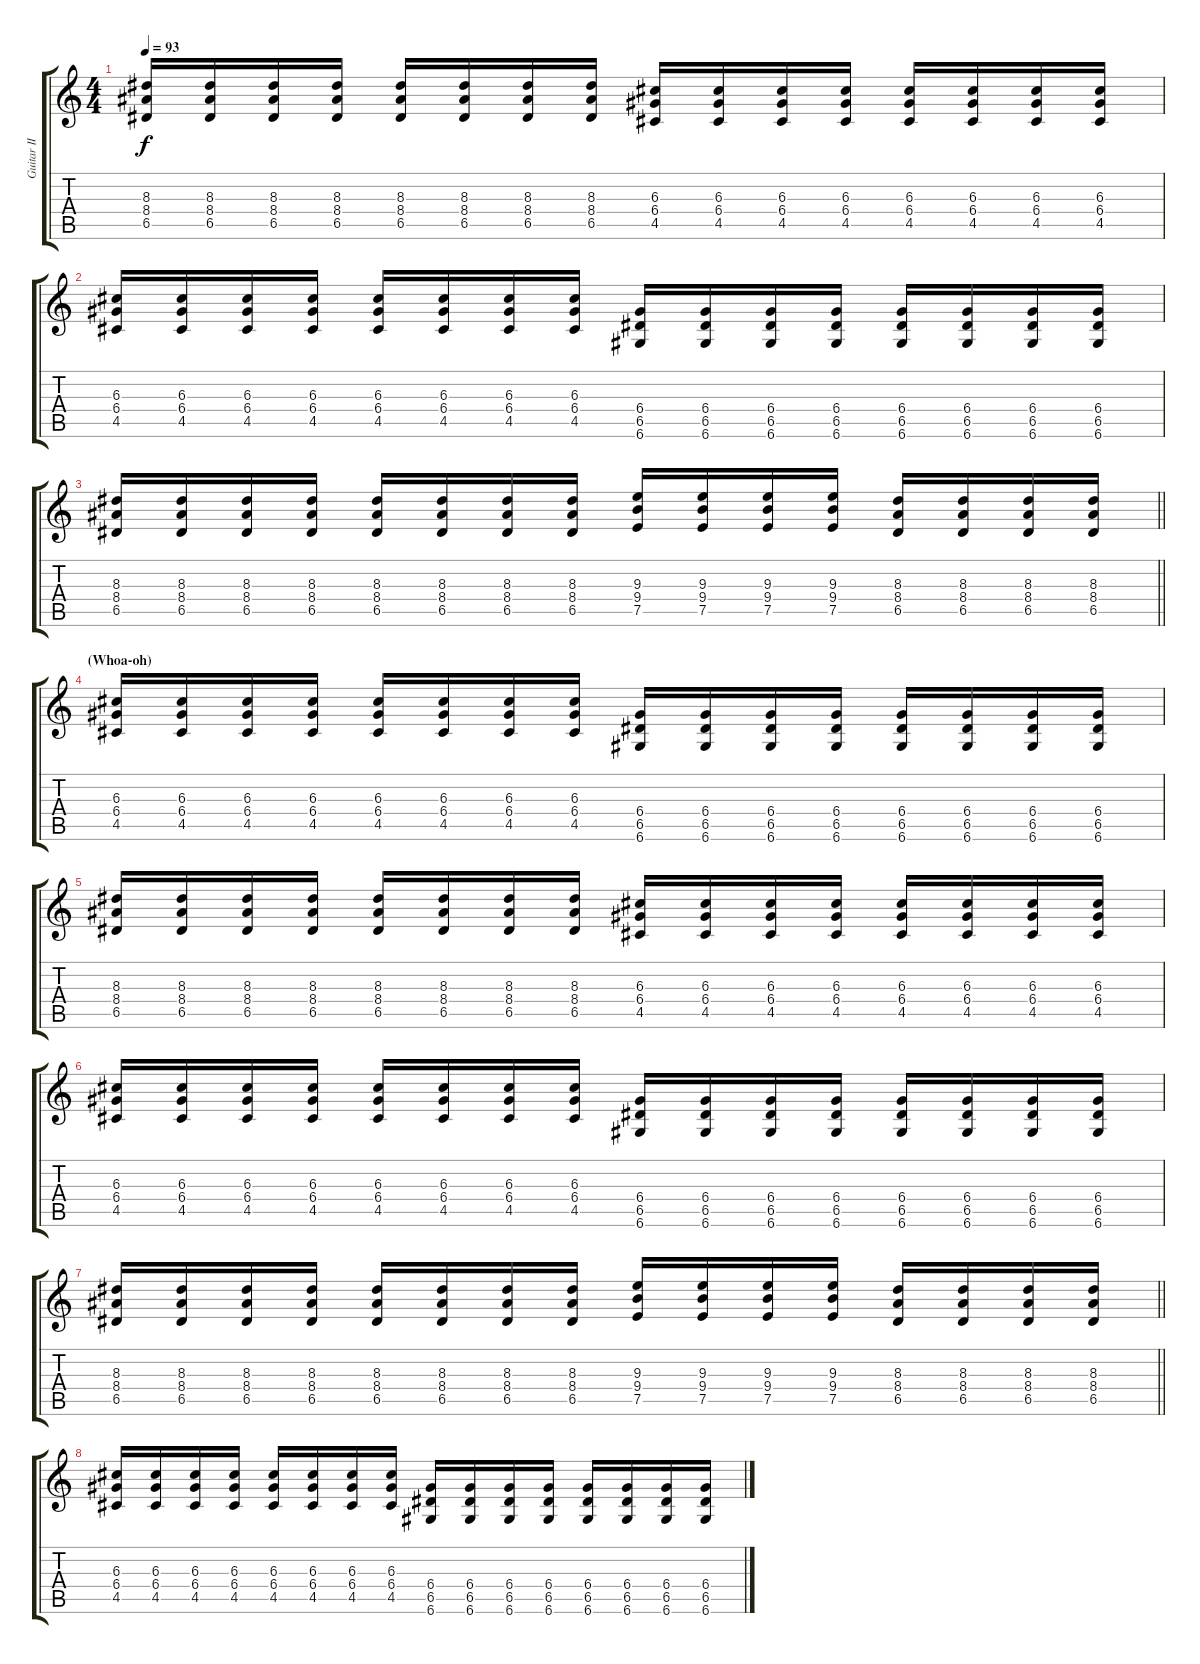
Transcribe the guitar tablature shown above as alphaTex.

\track ("Guitar II" "Guitar II") {instrument overdrivenguitar}
\staff {score tabs}
\tuning (E4 B3 G3 D3 A2 D2) {hide}
\ts (4 4)
\tempo 93
\clef g2
\ks c
(8.3 8.4 6.5).16{dy f} (8.3 8.4 6.5).16 (8.3 8.4 6.5).16 (8.3 8.4 6.5).16 (8.3 8.4 6.5).16 (8.3 8.4 6.5).16 (8.3 8.4 6.5).16 (8.3 8.4 6.5).16 (6.3 6.4 4.5).16 (6.3 6.4 4.5).16 (6.3 6.4 4.5).16 (6.3 6.4 4.5).16 (6.3 6.4 4.5).16 (6.3 6.4 4.5).16 (6.3 6.4 4.5).16 (6.3 6.4 4.5).16 |
(6.3 6.4 4.5).16 (6.3 6.4 4.5).16 (6.3 6.4 4.5).16 (6.3 6.4 4.5).16 (6.3 6.4 4.5).16 (6.3 6.4 4.5).16 (6.3 6.4 4.5).16 (6.3 6.4 4.5).16 (6.4 6.5 6.6).16 (6.4 6.5 6.6).16 (6.4 6.5 6.6).16 (6.4 6.5 6.6).16 (6.4 6.5 6.6).16 (6.4 6.5 6.6).16 (6.4 6.5 6.6).16 (6.4 6.5 6.6).16 |
\barLineRight lightlight
(8.3 8.4 6.5).16 (8.3 8.4 6.5).16 (8.3 8.4 6.5).16 (8.3 8.4 6.5).16 (8.3 8.4 6.5).16 (8.3 8.4 6.5).16 (8.3 8.4 6.5).16 (8.3 8.4 6.5).16 (9.3 9.4 7.5).16 (9.3 9.4 7.5).16 (9.3 9.4 7.5).16 (9.3 9.4 7.5).16 (8.3 8.4 6.5).16 (8.3 8.4 6.5).16 (8.3 8.4 6.5).16 (8.3 8.4 6.5).16 |
\section ("" "(Whoa-oh)")
(6.3 6.4 4.5).16 (6.3 6.4 4.5).16 (6.3 6.4 4.5).16 (6.3 6.4 4.5).16 (6.3 6.4 4.5).16 (6.3 6.4 4.5).16 (6.3 6.4 4.5).16 (6.3 6.4 4.5).16 (6.4 6.5 6.6).16 (6.4 6.5 6.6).16 (6.4 6.5 6.6).16 (6.4 6.5 6.6).16 (6.4 6.5 6.6).16 (6.4 6.5 6.6).16 (6.4 6.5 6.6).16 (6.4 6.5 6.6).16 |
(8.3 8.4 6.5).16 (8.3 8.4 6.5).16 (8.3 8.4 6.5).16 (8.3 8.4 6.5).16 (8.3 8.4 6.5).16 (8.3 8.4 6.5).16 (8.3 8.4 6.5).16 (8.3 8.4 6.5).16 (6.3 6.4 4.5).16 (6.3 6.4 4.5).16 (6.3 6.4 4.5).16 (6.3 6.4 4.5).16 (6.3 6.4 4.5).16 (6.3 6.4 4.5).16 (6.3 6.4 4.5).16 (6.3 6.4 4.5).16 |
(6.3 6.4 4.5).16 (6.3 6.4 4.5).16 (6.3 6.4 4.5).16 (6.3 6.4 4.5).16 (6.3 6.4 4.5).16 (6.3 6.4 4.5).16 (6.3 6.4 4.5).16 (6.3 6.4 4.5).16 (6.4 6.5 6.6).16 (6.4 6.5 6.6).16 (6.4 6.5 6.6).16 (6.4 6.5 6.6).16 (6.4 6.5 6.6).16 (6.4 6.5 6.6).16 (6.4 6.5 6.6).16 (6.4 6.5 6.6).16 |
\barLineRight lightlight
(8.3 8.4 6.5).16 (8.3 8.4 6.5).16 (8.3 8.4 6.5).16 (8.3 8.4 6.5).16 (8.3 8.4 6.5).16 (8.3 8.4 6.5).16 (8.3 8.4 6.5).16 (8.3 8.4 6.5).16 (9.3 9.4 7.5).16 (9.3 9.4 7.5).16 (9.3 9.4 7.5).16 (9.3 9.4 7.5).16 (8.3 8.4 6.5).16 (8.3 8.4 6.5).16 (8.3 8.4 6.5).16 (8.3 8.4 6.5).16 |
(6.3 6.4 4.5).16 (6.3 6.4 4.5).16 (6.3 6.4 4.5).16 (6.3 6.4 4.5).16 (6.3 6.4 4.5).16 (6.3 6.4 4.5).16 (6.3 6.4 4.5).16 (6.3 6.4 4.5).16 (6.4 6.5 6.6).16 (6.4 6.5 6.6).16 (6.4 6.5 6.6).16 (6.4 6.5 6.6).16 (6.4 6.5 6.6).16 (6.4 6.5 6.6).16 (6.4 6.5 6.6).16 (6.4 6.5 6.6).16
